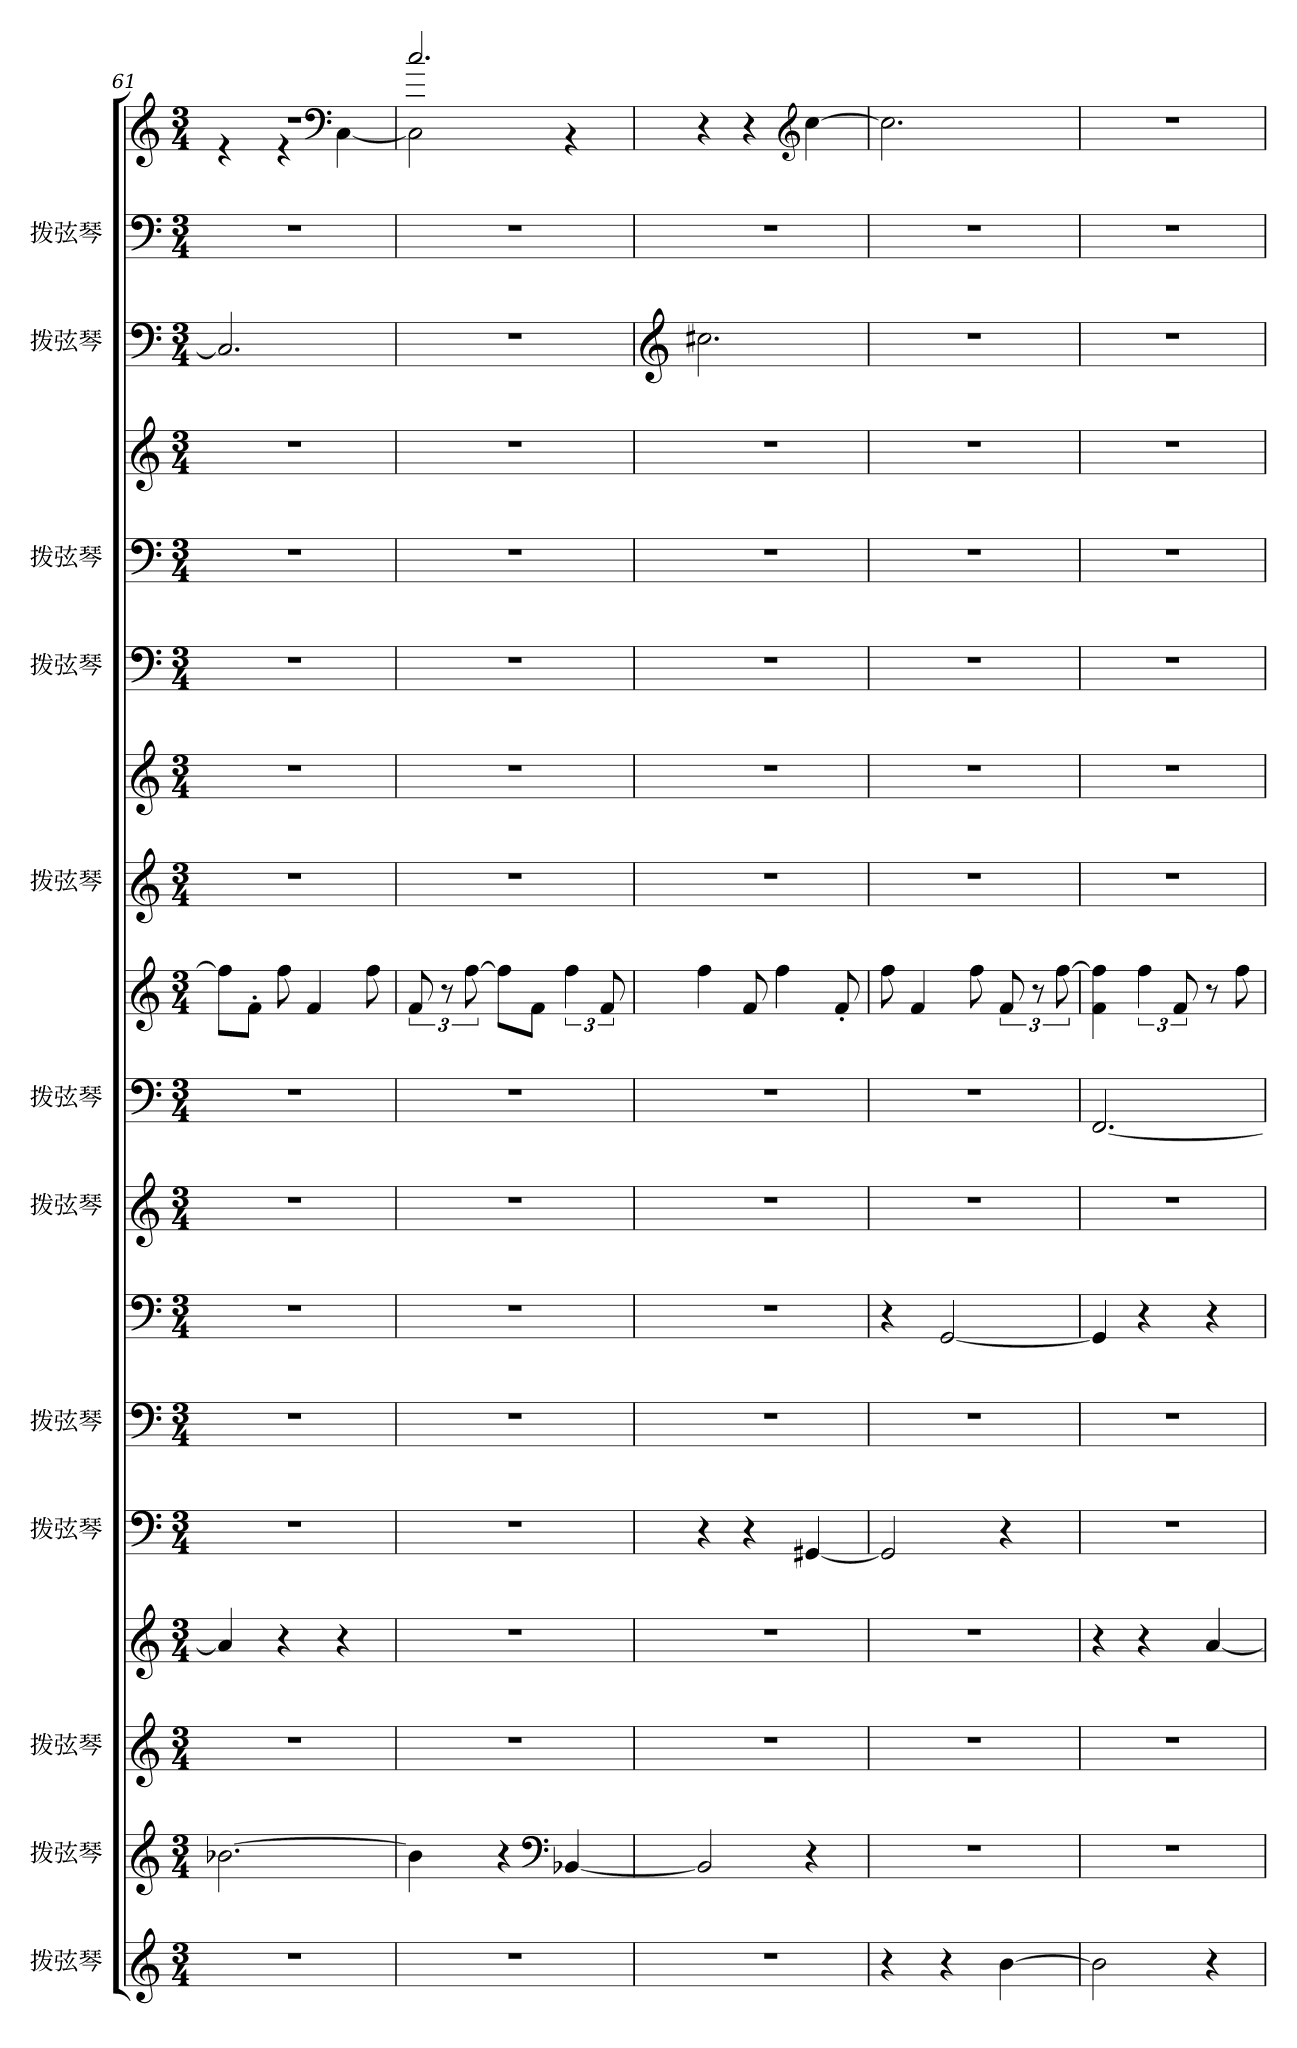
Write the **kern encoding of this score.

**kern	**kern	**kern	**kern	**kern	**kern	**kern	**kern	**kern	**kern	**kern	**kern	**kern	**kern	**kern	**kern	**kern	**kern
*part12	*part11	*part10	*part10	*part9	*part8	*part8	*part7	*part6	*part6	*part5	*part5	*part4	*part3	*part3	*part2	*part1	*part1
*staff18	*staff17	*staff16	*staff15	*staff14	*staff13	*staff12	*staff11	*staff10	*staff9	*staff8	*staff7	*staff6	*staff5	*staff4	*staff3	*staff2	*staff1
*I"拨弦琴	*I"拨弦琴	*I"拨弦琴	*	*I"拨弦琴	*I"拨弦琴	*	*I"拨弦琴	*I"拨弦琴	*	*I"拨弦琴	*	*I"拨弦琴	*I"拨弦琴	*	*I"拨弦琴	*I"拨弦琴	*
*clefG2	*clefG2	*clefG2	*clefG2	*clefF4	*clefF4	*clefF4	*clefG2	*clefF4	*clefG2	*clefG2	*clefG2	*clefF4	*clefF4	*clefG2	*clefF4	*clefF4	*clefG2
*k[]	*k[]	*k[]	*k[]	*k[]	*k[]	*k[]	*k[]	*k[]	*k[]	*k[]	*k[]	*k[]	*k[]	*k[]	*k[]	*k[]	*k[]
*M3/4	*M3/4	*M3/4	*M3/4	*M3/4	*M3/4	*M3/4	*M3/4	*M3/4	*M3/4	*M3/4	*M3/4	*M3/4	*M3/4	*M3/4	*M3/4	*M3/4	*M3/4
=61	=61	=61	=61	=61	=61	=61	=61	=61	=61	=61	=61	=61	=61	=61	=61	=61	=61
*	*	*	*	*	*	*	*	*	*	*	*	*	*	*	*	*	*^
2.r	[2.b-X\	2.r	4a/]	2.r	2.r	2.r	2.r	2.r	8ff\L]	2.r	2.r	2.r	2.r	2.r	2.C#/]	2.r	2.r	4r
.	.	.	.	.	.	.	.	.	8f'\J	.	.	.	.	.	.	.	.	.
.	.	.	4r	.	.	.	.	.	8ff\	.	.	.	.	.	.	.	.	4r
.	.	.	.	.	.	.	.	.	4f/	.	.	.	.	.	.	.	.	.
*	*	*	*	*	*	*	*	*	*	*	*	*	*	*	*	*	*clefF4	*
.	.	.	4r	.	.	.	.	.	.	.	.	.	.	.	.	.	.	[4C\
.	.	.	.	.	.	.	.	.	8ff\	.	.	.	.	.	.	.	.	.
!!LO:PB:g=z	!!
=62	=62	=62	=62	=62	=62	=62	=62	=62	=62	=62	=62	=62	=62	=62	=62	=62	=62	=62
2.r	4b-\]	2.r	2.r	2.r	2.r	2.r	2.r	2.r	12f/	2.r	2.r	2.r	2.r	2.r	2.r	2.r	2.cc/	2C\]
.	.	.	.	.	.	.	.	.	12r	.	.	.	.	.	.	.	.	.
.	.	.	.	.	.	.	.	.	[12ff\	.	.	.	.	.	.	.	.	.
.	4r	.	.	.	.	.	.	.	8ff\L]	.	.	.	.	.	.	.	.	.
.	.	.	.	.	.	.	.	.	8f\J	.	.	.	.	.	.	.	.	.
*	*clefF4	*	*	*	*	*	*	*	*	*	*	*	*	*	*	*	*	*
.	[4BB-X/	.	.	.	.	.	.	.	6ff\	.	.	.	.	.	.	.	.	4r
.	.	.	.	.	.	.	.	.	12f/	.	.	.	.	.	.	.	.	.
*	*	*	*	*	*	*	*	*	*	*	*	*	*	*	*	*	*v	*v
=63	=63	=63	=63	=63	=63	=63	=63	=63	=63	=63	=63	=63	=63	=63	=63	=63	=63
*	*	*	*	*	*	*	*	*	*	*	*	*	*	*	*clefG2	*	*
2.r	2BB-/]	2.r	2.r	4r	2.r	2.r	2.r	2.r	4ff\	2.r	2.r	2.r	2.r	2.r	2.cc#X\	2.r	4r
.	.	.	.	4r	.	.	.	.	8f/	.	.	.	.	.	.	.	4r
.	.	.	.	.	.	.	.	.	4ff\	.	.	.	.	.	.	.	.
*	*	*	*	*	*	*	*	*	*	*	*	*	*	*	*	*	*clefG2
.	4r	.	.	[4GG#X/	.	.	.	.	.	.	.	.	.	.	.	.	[4cc\
.	.	.	.	.	.	.	.	.	8f'/	.	.	.	.	.	.	.	.
=64	=64	=64	=64	=64	=64	=64	=64	=64	=64	=64	=64	=64	=64	=64	=64	=64	=64
4r	2.r	2.r	2.r	2GG#/]	2.r	4r	2.r	2.r	8ff\	2.r	2.r	2.r	2.r	2.r	2.r	2.r	2.cc\]
.	.	.	.	.	.	.	.	.	4f/	.	.	.	.	.	.	.	.
4r	.	.	.	.	.	[2GG/	.	.	.	.	.	.	.	.	.	.	.
.	.	.	.	.	.	.	.	.	8ff\	.	.	.	.	.	.	.	.
[4b\	.	.	.	4r	.	.	.	.	12f/	.	.	.	.	.	.	.	.
.	.	.	.	.	.	.	.	.	12r	.	.	.	.	.	.	.	.
.	.	.	.	.	.	.	.	.	[12ff\	.	.	.	.	.	.	.	.
=65	=65	=65	=65	=65	=65	=65	=65	=65	=65	=65	=65	=65	=65	=65	=65	=65	=65
2b\]	2.r	2.r	4r	2.r	2.r	4GG/]	2.r	[2.FF/	4f\ 4ff\]	2.r	2.r	2.r	2.r	2.r	2.r	2.r	2.r
.	.	.	4r	.	.	4r	.	.	6ff\	.	.	.	.	.	.	.	.
.	.	.	.	.	.	.	.	.	12f/	.	.	.	.	.	.	.	.
4r	.	.	[4a/	.	.	4r	.	.	8r	.	.	.	.	.	.	.	.
.	.	.	.	.	.	.	.	.	8ff\	.	.	.	.	.	.	.	.
=	=	=	=	=	=	=	=	=	=	=	=	=	=	=	=	=	=
*-	*-	*-	*-	*-	*-	*-	*-	*-	*-	*-	*-	*-	*-	*-	*-	*-	*-
